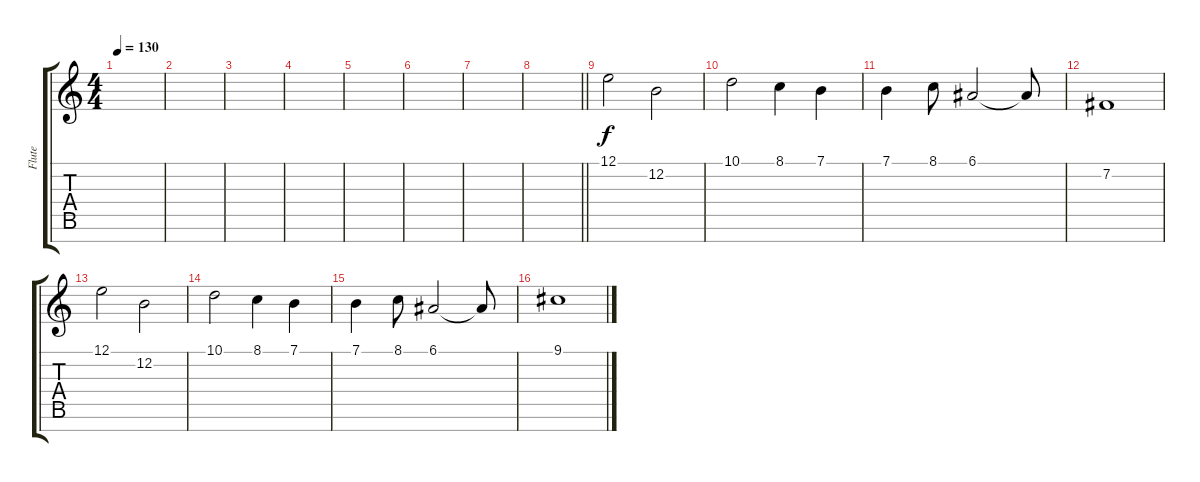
\track ("Flute" "Flute") {instrument flute}
\staff {score tabs}
\tuning (E4 B3 G3 D3 A2 E2 B1) {hide}
\ts (4 4)
\tempo 130
\clef g2
\ks c
|
|
|
|
|
|
|
\barLineRight lightlight
|
\section ("" "")
12.1.2{volume 11} 12.2.2 |
10.1.2 8.1.4 7.1.4 |
7.1.4 8.1.8 6.1.2 6.1{t}.8 |
7.2.1 |
12.1.2 12.2.2 |
10.1.2 8.1.4 7.1.4 |
7.1.4 8.1.8 6.1.2 6.1{t}.8 |
9.1.1
